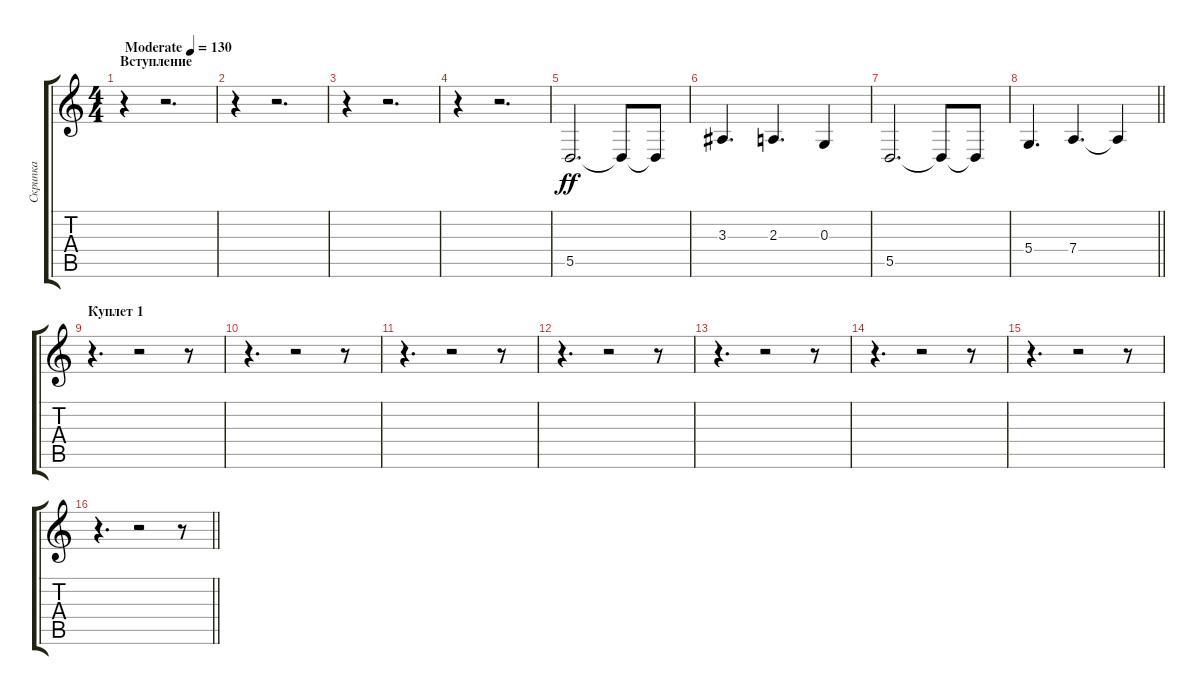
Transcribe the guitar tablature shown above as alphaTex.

\track ("Скрипка" "Скрипка") {instrument violin}
\staff {score tabs}
\tuning (E4 B3 G3 D3 A2 E2) {hide}
\ts (4 4)
\section ("" "Вступление")
\tempo (130 "Moderate")
\clef g2
\ks c
r.4{dy ff instrument violin} r.2{d} |
r.4 r.2{d} |
r.4 r.2{d} |
r.4 r.2{d} |
5.5.2{d} 5.5{t}.8 5.5{t}.8 |
3.3.4{d} 2.3.4{d} 0.3.4 |
5.5.2{d} 5.5{t}.8 5.5{t}.8 |
\barLineRight lightlight
5.4.4{d} 7.4.4{d} 7.4{t}.4 |
\section ("" "Куплет 1")
r.4{d} r.2 r.8 |
r.4{d} r.2 r.8 |
r.4{d} r.2 r.8 |
r.4{d} r.2 r.8 |
r.4{d} r.2 r.8 |
r.4{d} r.2 r.8 |
r.4{d} r.2 r.8 |
\barLineRight lightlight
r.4{d} r.2 r.8
